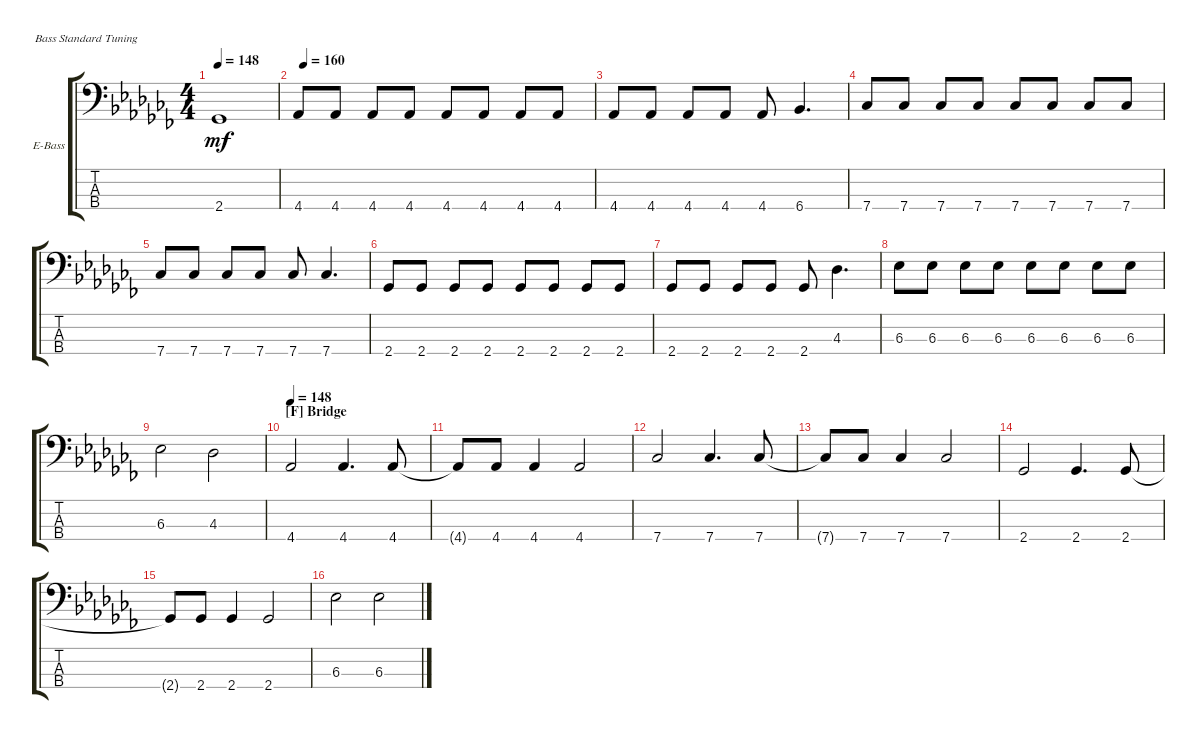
\defaultSystemsLayout 4
\bracketExtendMode groupsimilarinstruments
\firstSystemTrackNameOrientation horizontal
\otherSystemsTrackNameOrientation horizontal
\track ("Electric Bass" "E-Bass") {instrument electricbassfinger}
\staff {score tabs}
\tuning (G2 D2 A1 E1)
\ts (4 4)
\tempo 148
\clef f4
\ks abminor
2.4{t}.1{dy mf} |
\tempo (160 0.0217391)
4.4.8 4.4.8 4.4.8 4.4.8 4.4.8 4.4.8 4.4.8 4.4.8 |
4.4.8 4.4.8 4.4.8 4.4.8 4.4.8 6.4.4{d} |
7.4.8 7.4.8 7.4.8 7.4.8 7.4.8 7.4.8 7.4.8 7.4.8 |
7.4.8 7.4.8 7.4.8 7.4.8 7.4.8 7.4.4{d} |
2.4.8 2.4.8 2.4.8 2.4.8 2.4.8 2.4.8 2.4.8 2.4.8 |
2.4.8 2.4.8 2.4.8 2.4.8 2.4.8 4.3.4{d} |
6.3.8 6.3.8 6.3.8 6.3.8 6.3.8 6.3.8 6.3.8 6.3.8 |
6.3.2 4.3.2 |
\section ("F" "Bridge")
\tempo (148 0.00625)
4.4.2 4.4.4{d} 4.4.8 |
4.4{t}.8 4.4.8 4.4.4 4.4.2 |
7.4.2 7.4.4{d} 7.4.8 |
7.4{t}.8 7.4.8 7.4.4 7.4.2 |
2.4.2 2.4.4{d} 2.4.8 |
2.4{t}.8 2.4.8 2.4.4 2.4.2 |
6.3.2 6.3.2
